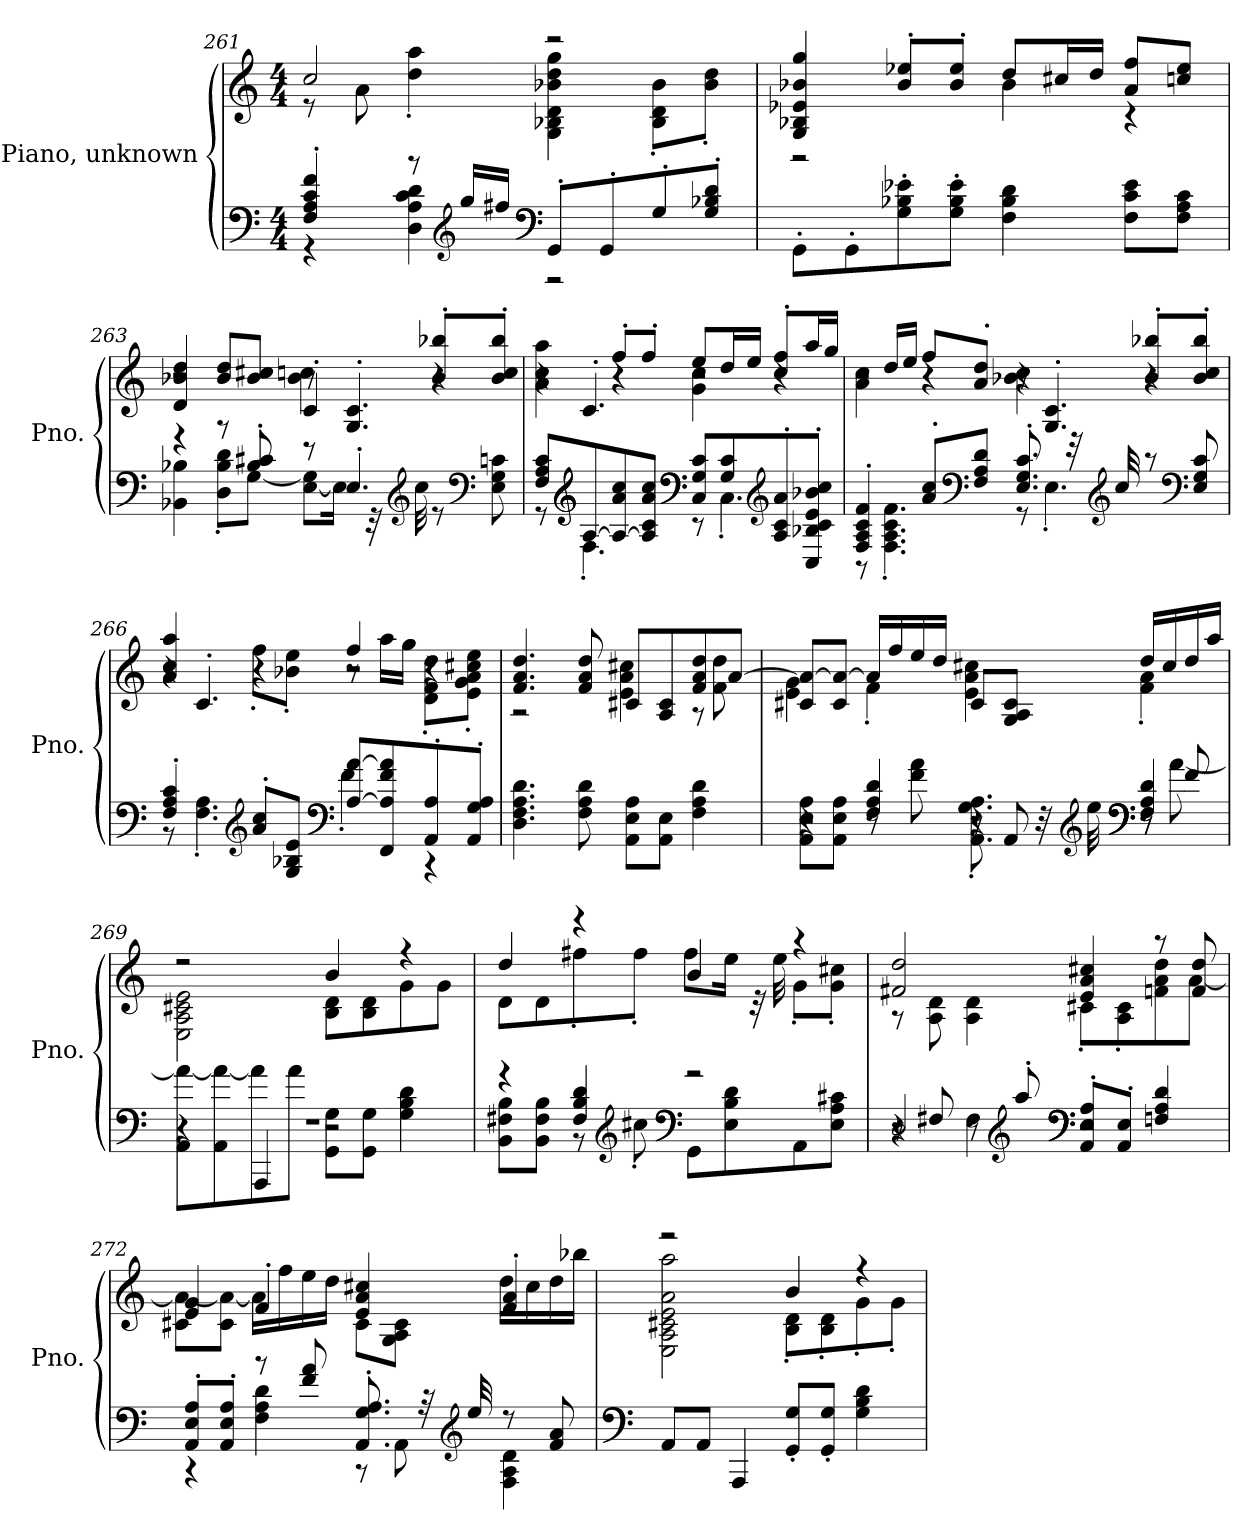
**kern	**kern
*part1	*part1
*staff2	*staff1
*I"Piano, unknown	*
*I'Pno.	*
*clefF4	*clefG2
*k[]	*k[]
*M4/4	*M4/4
=261	=261
*^	*^
4F/' 4A/' 4c/' 4f/'	4r	2cc/	8r
.	.	.	8a\
8r	4D\ 4A\ 4c\ 4d\	.	4dd\' 4aa\'
*clefG2	*	*	*
16gg/LL	.	.	.
16ff#X/JJ	.	.	.
*clefF4	*	*	*
8GG'/L	2r	2r	4G\ 4B-X\ 4d\ 4b-X\ 4dd\ 4gg\
8GG'/	.	.	.
8G'/	.	.	8B-\' 8d\' 8b-\'L
8G/' 8B-X/' 8d/'J	.	.	8b-\' 8dd\'J
*v	*v	*	*
=262	=262	=262
8GG'\L	4G/ 4B-X/ 4e-X/ 4b-X/ 4gg/	2r
8GG'\	.	.
8G\' 8B-X\' 8e-X\'	8b-/' 8ee-X/'L	.
8G\' 8B-\' 8e-\'J	8b-/' 8ee-/'J	.
4F\ 4B-\ 4d\	8dd/L	4b-\
.	16cc#X/L	.
.	16dd/JJ	.
8F\ 8c\ 8e-\L	8a/ 8ff/L	4r
8F\ 8A\ 8c\J	8ccn/ 8ee-/J	.
!!LO:PB:g=z
=263	=263	=263
*^	*	*^
4r	4BB-X\ 4B-X\	4d/ 4b-X/ 4dd/	2r	2r
8r	8D\' 8B-\' 8d\'L	8b-/ 8dd/L	.	.
8B-/' 8c#X/'	[8G\J	8b-/ 8cc#X/J	.	.
8r	[8E\ 8G\]L	4c'/	4b-\ 4ccn\	8r
4.E'/	16E\Jk]	.	.	4.G/' 4.c/'
.	32r	.	.	.
*clefG2	*	*	*	*
.	32cc\	.	.	.
.	8r	8b-/' 8bb-X/'L	4r	.
*clefF4	*	*	*	*
.	8E\ 8G\ 8cn\	8b-/' 8cc/' 8bb-/'J	.	.
=264	=264	=264	=264	=264
8F/ 8A/ 8c/L	8r	4r	4a\ 4cc\ 4aa\	8r
*clefG2	*	*	*	*
[8A/	4.F'\	.	.	4.c'/
8A/_ 8a/ 8cc/	.	8ff'/L	4r	.
8A/] 8c/ 8a/ 8cc/J	.	8ff'/J	.	.
*clefF4	*	*	*	*
8C/ 8G/ 8c/L	8r	8ee/L	4g\ 4cc\	2r
8G/ 8c/	4.C'\	16dd/L	.	.
.	.	16ee/JJ	.	.
*clefG2	*	*	*	*
8A/' 8c/' 8a/'	.	8cc/' 8ff/'L	4r	.
8C/' 8B-X/' 8c/' 8e/' 8b-X/' 8cc/'J	.	16aa/L	.	.
.	.	16gg/JJ	.	.
!!LO:LB:g=z	!!	!!
=265	=265	=265	=265	=265
4F/' 4A/' 4c/' 4f/'	8r	8r	4a\ 4cc\	2r
.	4.F\' 4.A\' 4.c\' 4.f\'	16dd/LL	.	.
.	.	16ee/JJ	.	.
8a/' 8cc/'L	.	8ff/L	4r	.
*clefF4	*	*	*	*
8F/ 8A/ 8d/J	.	8a/' 8dd/'J	.	.
8.E/' 8.G/' 8.c/'	8r	4r	4b-X\ 4cc\	8r
.	4.E'\	.	.	4.G/' 4.c/'
32r	.	.	.	.
*clefG2	*	*	*	*
32cc/	.	.	.	.
8r	.	8b-/' 8bb-X/'L	4r	.
*clefF4	*	*	*	*
8E/ 8G/ 8c/	.	8b-/' 8cc/' 8bb-/'J	.	.
=266	=266	=266	=266	=266
4F/' 4A/' 4c/'	8r	4a/ 4cc/ 4aa/	4r	8r
.	4.F\' 4.A\'	.	.	4.c'/
*clefG2	*	*	*	*
8a/' 8cc/'L	.	4r	8ff'\L	.
8G/ 8B-X/ 8e/J	.	.	8b-X\' 8ee\'J	.
*clefF4	*	*	*	*
[8A/ [8a/L	4f'\	4ff/	8r	2r
8FF/ 8A/] 8f/ 8a/]	.	.	16aa\LL	.
.	.	.	16gg\JJ	.
8AA/' 8A/'	4r	4r	8d\' 8f\' 8dd\'L	.
8AA/' 8G/' 8A/'J	.	.	8e\' 8g\' 8a\' 8cc#X\' 8ee\'J	.
*v	*v	*	*	*
*	*	*v	*v
!!LO:LB:g=z
=267	=267	=267
4.D\ 4.F\ 4.A\ 4.d\	4.f/ 4.a/ 4.dd/	2r
8F\ 8A\ 8d\	8f/ 8a/ 8dd/	.
8AA\ 8E\ 8A\L	8c#X/L	4e\ 4a\ 4cc#X\
8AA\ 8E\J	8A/ 8c#/	.
4F\ 4A\ 4d\	8f/ 8a/ 8dd/	8r
.	[8a/J	8f\ 8dd\
=268	=268	=268
*^	*	*
*	*^	*	*
2r	8AA\ 8E\ 8A\L	4r	8c#X/ 8a/_L	4e\ 4g\
.	8AA\ 8E\ 8A\J	.	8c#/ 8a/_J	.
.	8r	4F/ 4A/ 4d/	16a/LL]	4f'\
.	.	.	16ff/	.
.	8f\ 8a\	.	16ee/	.
.	.	.	16dd/JJ	.
4r	8.AA\' 8.G\' 8.A\'	8r	8c#/L	4e\ 4a\ 4cc#X\
.	.	8AA/	8G/ 8A/ 8c#/J	.
.	32r	.	.	.
*clefG2	*	*	*	*
.	32ee\	.	.	.
*clefF4	*	*	*	*
8r	8r	4F/ 4A/ 4d/	16dd/LL	4f\' 4a\'
.	.	.	16cc#/	.
8f/	[8a\	.	16dd/	.
.	.	.	16aa/JJ	.
=269	=269	=269	=269	=269
1r	8AA\ 8a\_L	4r	2r	2E\ 2A\ 2c#X\ 2e\
.	8AA\ 8a\_	.	.	.
.	8a\]	4AAA/	.	.
.	8a\J	.	.	.
.	8GG\ 8G\L	2r	4b/	8B\ 8d\L
.	8GG\ 8G\J	.	.	8B\ 8d\
.	4G\ 4B\ 4d\	.	4r	8g\
.	.	.	.	8g\J
*	*v	*v	*	*
!!LO:LB:g=z	!!
=270	=270	=270	=270
4r	8BB\ 8F#X\ 8B\L	4dd/	8d\L
.	8BB\ 8F#\ 8B\J	.	8d\
4F#/ 4B/ 4d/	8r	4r	8ff#X'\
*clefG2	*	*	*
.	8cc#X'\	.	8ff#'\J
*clefF4	*	*	*
2r	8GG\L	4b/	8ff#\L
.	8E\ 8B\ 8d\	.	16ee\Jk
.	.	.	32r
.	.	.	32ee\
.	8AA\	4r	8g'\L
.	8E\ 8A\ 8c#X\J	.	8g\' 8cc#X\'J
=271	=271	=271	=271
*	*^	*	*
8r	4r	2D/	2f#X/ 2dd/	8r
8F#X/	.	.	.	8A\ 8d\
8r	4F#\	.	.	4A\ 4d\
*clefG2	*	*	*	*
8aa'/	.	.	.	.
*clefF4	*	*	*	*
8AA/' 8E/' 8A/'L	2r	2r	4e/ 4a/ 4cc#X/	8c#X'\L
8AA/' 8E/'J	.	.	.	8A\' 8c#\'
4Fn/ 4A/ 4d/	.	.	8r	8fn\ 8a\ 8dd\
.	.	.	8f/ 8dd/	[8a\J
*	*v	*v	*	*
!!LO:LB:g=z	!!
=272	=272	=272	=272
8AA/' 8E/' 8A/'L	4r	4e/ 4g/	8c#X\ 8a\_L
8AA/' 8E/' 8A/'J	.	.	8c#\ 8a\_J
8r	4F\ 4A\ 4d\	4f'/	16a\LL]
.	.	.	16ff\
8f/ 8a/	.	.	16ee\
.	.	.	16dd\JJ
8.AA/' 8.G/' 8.A/'	8r	4e/ 4a/ 4cc#X/	8c#\L
.	8AA\	.	8G\ 8A\ 8c#\J
32r	.	.	.
*clefG2	*	*	*
32ee/	.	.	.
8r	4F\ 4A\ 4d\	4f/' 4a/'	16dd\LL
.	.	.	16cc#\
8f/ 8a/	.	.	16dd\
.	.	.	16bb-X\JJ
*v	*v	*	*
=273	=273	=273
*clefF4	*	*
8AA/L	2r	2E\ 2A\ 2c#X\ 2e\ 2a\ 2aa\
8AA/J	.	.
4AAA/	.	.
8GG/' 8G/'L	4b/	8B\' 8d\'L
8GG/' 8G/'J	.	8B\' 8d\'
4G\ 4B\ 4d\	4r	8g'\
.	.	8g'\J
*	*v	*v
=	=
*-	*-
